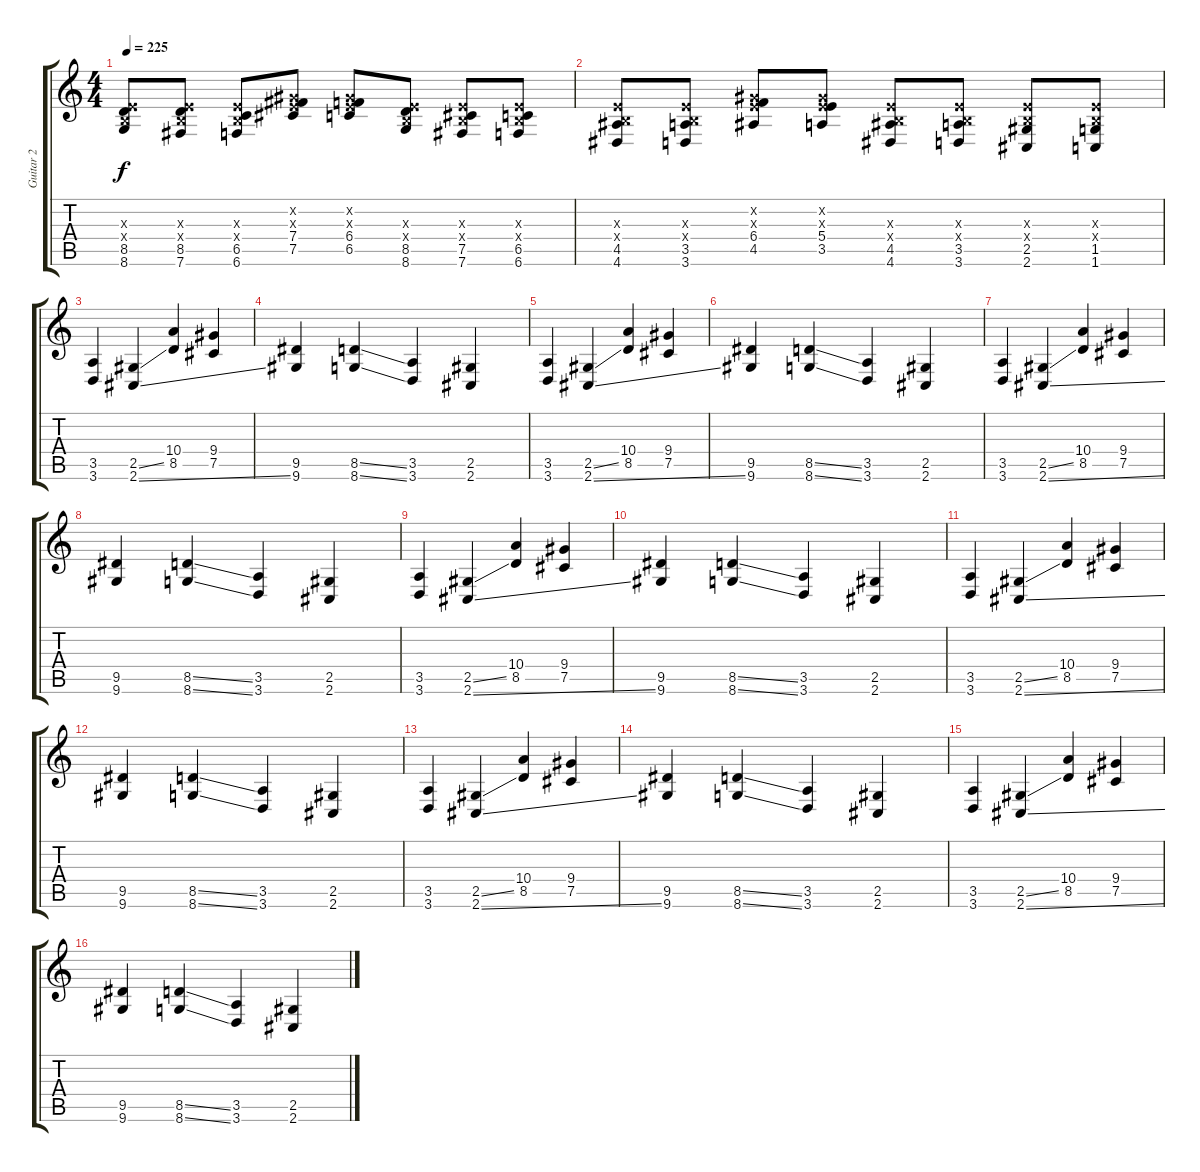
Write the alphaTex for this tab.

\track ("Guitar 2" "Guitar 2") {instrument overdrivenguitar}
\staff {score tabs}
\tuning (Db4 Ab3 E3 B2 Gb2 B1) {hide}
\ts (4 4)
\tempo 225
\clef g2
\ks c
(0.3{x} 0.4{x} 8.5 8.6).8{dy f} (0.3{x} 0.4{x} 8.5 7.6).8 (0.3{x} 0.4{x} 6.5 6.6).8 (0.2{x} 0.3{x} 7.4 7.5).8 (0.2{x} 0.3{x} 6.4 6.5).8 (0.3{x} 0.4{x} 8.5 8.6).8 (0.3{x} 0.4{x} 7.5 7.6).8 (0.3{x} 0.4{x} 6.5 6.6).8 |
(0.3{x} 0.4{x} 4.5 4.6).8 (0.3{x} 0.4{x} 3.5 3.6).8 (0.2{x} 0.3{x} 6.4 4.5).8 (0.2{x} 0.3{x} 5.4 3.5).8 (0.3{x} 0.4{x} 4.5 4.6).8 (0.3{x} 0.4{x} 3.5 3.6).8 (0.3{x} 0.4{x} 2.5 2.6).8 (0.3{x} 0.4{x} 1.5 1.6).8 |
(3.5 3.6).4 (2.5{ss} 2.6{ss}).4 (10.4 8.5).4 (9.4 7.5).4 |
(9.5 9.6).4 (8.5{ss} 8.6{ss}).4 (3.5 3.6).4 (2.5 2.6).4 |
(3.5 3.6).4 (2.5{ss} 2.6{ss}).4 (10.4 8.5).4 (9.4 7.5).4 |
(9.5 9.6).4 (8.5{ss} 8.6{ss}).4 (3.5 3.6).4 (2.5 2.6).4 |
(3.5 3.6).4 (2.5{ss} 2.6{ss}).4 (10.4 8.5).4 (9.4 7.5).4 |
(9.5 9.6).4 (8.5{ss} 8.6{ss}).4 (3.5 3.6).4 (2.5 2.6).4 |
(3.5 3.6).4 (2.5{ss} 2.6{ss}).4 (10.4 8.5).4 (9.4 7.5).4 |
(9.5 9.6).4 (8.5{ss} 8.6{ss}).4 (3.5 3.6).4 (2.5 2.6).4 |
(3.5 3.6).4 (2.5{ss} 2.6{ss}).4 (10.4 8.5).4 (9.4 7.5).4 |
(9.5 9.6).4 (8.5{ss} 8.6{ss}).4 (3.5 3.6).4 (2.5 2.6).4 |
(3.5 3.6).4 (2.5{ss} 2.6{ss}).4 (10.4 8.5).4 (9.4 7.5).4 |
(9.5 9.6).4 (8.5{ss} 8.6{ss}).4 (3.5 3.6).4 (2.5 2.6).4 |
(3.5 3.6).4 (2.5{ss} 2.6{ss}).4 (10.4 8.5).4 (9.4 7.5).4 |
(9.5 9.6).4 (8.5{ss} 8.6{ss}).4 (3.5 3.6).4 (2.5 2.6).4
